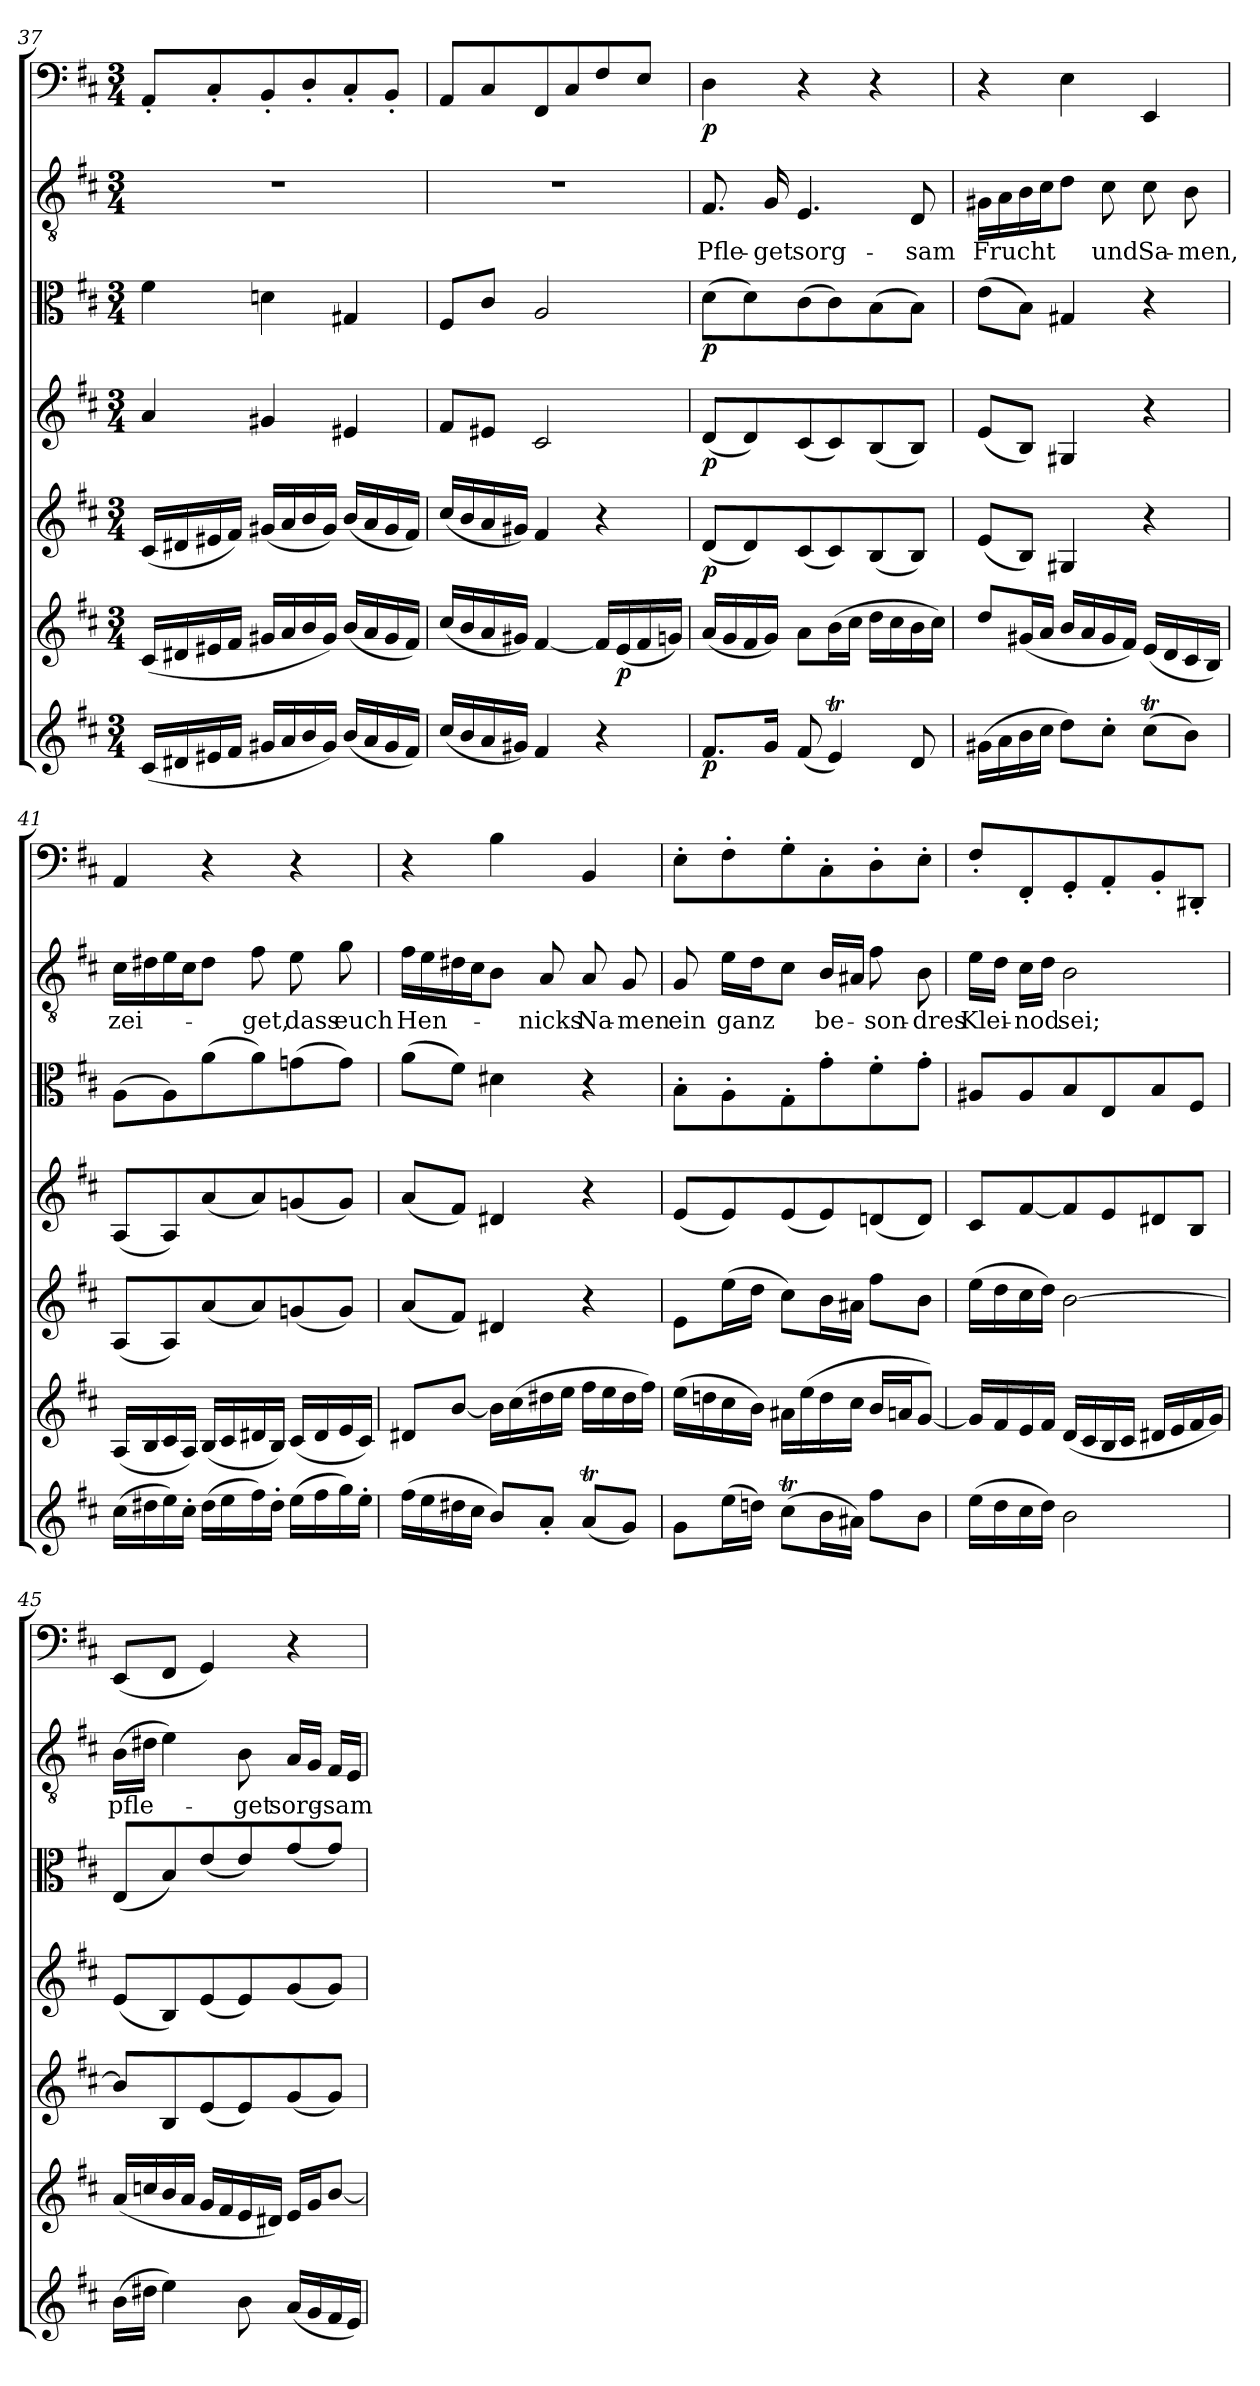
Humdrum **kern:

**kern	**dynam	**kern	**dynam	**kern	**dynam	**kern	**dynam	**kern	**dynam	**kern	**text	**kern	**dynam
*part7	*part7	*part6	*part6	*part5	*part5	*part4	*part4	*part3	*part3	*part2	*part2	*part1	*part1
*staff7	*staff7	*staff6	*staff6	*staff5	*staff5	*staff4	*staff4	*staff3	*staff3	*staff2	*staff2	*staff1	*staff1
*clefG2	*	*clefG2	*	*clefG2	*	*clefG2	*	*clefC3	*	*clefGv2	*	*clefF4	*
*k[f#c#]	*	*k[f#c#]	*	*k[f#c#]	*	*k[f#c#]	*	*k[f#c#]	*	*k[f#c#]	*	*k[f#c#]	*
*b:	*	*b:	*	*b:	*	*b:	*	*b:	*	*b:	*	*b:	*
*M3/4	*	*M3/4	*	*M3/4	*	*M3/4	*	*M3/4	*	*M3/4	*	*M3/4	*
=37	=37	=37	=37	=37	=37	=37	=37	=37	=37	=37	=37	=37	=37
(16c#/LL	.	(16c#/LL	.	(16c#/LL	.	4a/	.	4f#\	.	2.r	.	8AA'/L	.
16d#X/	.	16d#X/	.	16d#X/	.	.	.	.	.	.	.	.	.
16e#X/	.	16e#X/	.	16e#X/	.	.	.	.	.	.	.	8C#'/	.
16f#/JJ	.	16f#/JJ	.	16f#/JJ)	.	.	.	.	.	.	.	.	.
16g#X/LL	.	16g#X/LL	.	(16g#X/LL	.	4g#X/	.	4dn\	.	.	.	8BB'/	.
16a/	.	16a/	.	16a/	.	.	.	.	.	.	.	.	.
16b/	.	16b/	.	16b/	.	.	.	.	.	.	.	8D'/	.
16g#/JJ)	.	16g#/JJ)	.	16g#/JJ)	.	.	.	.	.	.	.	.	.
(16b/LL	.	(16b/LL	.	(16b/LL	.	4e#X/	.	4G#X/	.	.	.	8C#'/	.
16a/	.	16a/	.	16a/	.	.	.	.	.	.	.	.	.
16g#/	.	16g#/	.	16g#/	.	.	.	.	.	.	.	8BB'/J	.
16f#/JJ)	.	16f#/JJ)	.	16f#/JJ)	.	.	.	.	.	.	.	.	.
=38	=38	=38	=38	=38	=38	=38	=38	=38	=38	=38	=38	=38	=38
(16cc#/LL	.	(16cc#/LL	.	(16cc#/LL	.	8f#/L	.	8F#/L	.	2.r	.	8AA/L	.
16b/	.	16b/	.	16b/	.	.	.	.	.	.	.	.	.
16a/	.	16a/	.	16a/	.	8e#X/J	.	8c#/J	.	.	.	8C#/	.
16g#X/JJ)	.	16g#X/JJ)	.	16g#X/JJ)	.	.	.	.	.	.	.	.	.
4f#/	.	[4f#/	.	4f#/	.	2c#/	.	2A/	.	.	.	8FF#/	.
.	.	.	.	.	.	.	.	.	.	.	.	8C#/	.
4r	.	16f#/LL]	.	4r	.	.	.	.	.	.	.	8F#/	.
.	.	(16e/	p	.	.	.	.	.	.	.	.	.	.
.	.	16f#/	.	.	.	.	.	.	.	.	.	8E/J	.
.	.	16gn/JJ)	.	.	.	.	.	.	.	.	.	.	.
=39	=39	=39	=39	=39	=39	=39	=39	=39	=39	=39	=39	=39	=39
8.f#/L	p	(16a/LL	.	(8d/L	p	(8d/L	p	(8d\L	p	8.F#/	Pfle-	4D\	p
.	.	16g/	.	.	.	.	.	.	.	.	.	.	.
.	.	16f#/	.	8d/)	.	8d/)	.	8d\)	.	.	.	.	.
16g/Jk	.	16g/JJ)	.	.	.	.	.	.	.	16G/	-get	.	.
(8f#/	.	8a\L	.	(8c#/	.	(8c#/	.	(8c#\	.	4.E/	sorg-	4r	.
4eT/)	.	(16b\L	.	8c#/)	.	8c#/)	.	8c#\)	.	.	.	.	.
.	.	16cc#\JJ	.	.	.	.	.	.	.	.	.	.	.
.	.	16dd\LL	.	(8B/	.	(8B/	.	(8B\	.	.	.	4r	.
.	.	16cc#\	.	.	.	.	.	.	.	.	.	.	.
8d/	.	16b\	.	8B/J)	.	8B/J)	.	8B\J)	.	8D/	-sam	.	.
.	.	16cc#\JJ)	.	.	.	.	.	.	.	.	.	.	.
=40	=40	=40	=40	=40	=40	=40	=40	=40	=40	=40	=40	=40	=40
(16g#X\LL	.	8dd/L	.	(8e/L	.	(8e/L	.	(8e\L	.	16G#X\LL	Frucht	4r	.
16a\	.	.	.	.	.	.	.	.	.	16A\	.	.	.
16b\	.	(16g#X/L	.	8B/J)	.	8B/J)	.	8B\J)	.	16B\	.	.	.
16cc#\JJ	.	16a/JJ	.	.	.	.	.	.	.	16c#\J	.	.	.
8dd\L)	.	16b/LL	.	4G#X/	.	4G#X/	.	4G#X/	.	8d\J	.	4E\	.
.	.	16a/	.	.	.	.	.	.	.	.	.	.	.
8cc#'\J	.	16g#/	.	.	.	.	.	.	.	8c#\	und	.	.
.	.	16f#/JJ)	.	.	.	.	.	.	.	.	.	.	.
(8cc#t\L	.	(16e/LL	.	4r	.	4r	.	4r	.	8c#\	Sa-	4EE/	.
.	.	16d/	.	.	.	.	.	.	.	.	.	.	.
8b\J)	.	16c#/	.	.	.	.	.	.	.	8B\	-men,	.	.
.	.	16B/JJ)	.	.	.	.	.	.	.	.	.	.	.
=41	=41	=41	=41	=41	=41	=41	=41	=41	=41	=41	=41	=41	=41
(16cc#\LL	.	(16A/LL	.	(8A/L	.	(8A/L	.	(8A\L	.	16c#\LL	zei-	4AA/	.
16dd#X\	.	16B/	.	.	.	.	.	.	.	16d#X\	.	.	.
16ee\)	.	16c#/	.	8A/)	.	8A/)	.	8A\)	.	16e\	.	.	.
16cc#'\JJ	.	16A/JJ)	.	.	.	.	.	.	.	16c#\J	.	.	.
(16dd#\LL	.	(16B/LL	.	(8a/	.	(8a/	.	(8a\	.	8d#\J	.	4r	.
16ee\	.	16c#/	.	.	.	.	.	.	.	.	.	.	.
16ff#\)	.	16d#X/	.	8a/)	.	8a/)	.	8a\)	.	8f#\	-get,	.	.
16dd#'\JJ	.	16B/JJ)	.	.	.	.	.	.	.	.	.	.	.
(16ee\LL	.	(16c#/LL	.	(8gn/	.	(8gn/	.	(8gn\	.	8e\	dass	4r	.
16ff#\	.	16d#/	.	.	.	.	.	.	.	.	.	.	.
16gg\)	.	16e/	.	8g/J)	.	8g/J)	.	8g\J)	.	8g\	euch	.	.
16ee'\JJ	.	16c#/JJ)	.	.	.	.	.	.	.	.	.	.	.
=42	=42	=42	=42	=42	=42	=42	=42	=42	=42	=42	=42	=42	=42
(16ff#\LL	.	8d#X/L	.	(8a/L	.	(8a/L	.	(8a\L	.	16f#\LL	Hen-	4r	.
16ee\	.	.	.	.	.	.	.	.	.	16e\	.	.	.
16dd#X\	.	[8b/J	.	8f#/J)	.	8f#/J)	.	8f#\J)	.	16d#X\	.	.	.
16cc#\JJ	.	.	.	.	.	.	.	.	.	16c#\J	.	.	.
8b/L)	.	16b\LL]	.	4d#X/	.	4d#X/	.	4d#X\	.	8B\J	.	4B\	.
.	.	(16cc#\	.	.	.	.	.	.	.	.	.	.	.
8a'/J	.	16dd#X\	.	.	.	.	.	.	.	8A/	-nicks	.	.
.	.	16ee\JJ	.	.	.	.	.	.	.	.	.	.	.
(8aT/L	.	16ff#\LL	.	4r	.	4r	.	4r	.	8A/	Na-	4BB/	.
.	.	16ee\	.	.	.	.	.	.	.	.	.	.	.
8g/J)	.	16dd#\	.	.	.	.	.	.	.	8G/	-men	.	.
.	.	16ff#\JJ)	.	.	.	.	.	.	.	.	.	.	.
=43	=43	=43	=43	=43	=43	=43	=43	=43	=43	=43	=43	=43	=43
8g\L	.	(16ee\LL	.	8e\L	.	(8e/L	.	8B'\L	.	8G/	ein	8E'\L	.
.	.	16ddn\	.	.	.	.	.	.	.	.	.	.	.
(16ee\L	.	16cc#\	.	(16ee\L	.	8e/)	.	8A'\	.	16e\LL	ganz	8F#'\	.
16ddn\JJ)	.	16b\JJ)	.	16dd\JJ	.	.	.	.	.	16d\J	.	.	.
(8cc#t\L	.	16a#X\LL	.	8cc#\L)	.	(8e/	.	8G'\	.	8c#\J	.	8G'\	.
.	.	(16ee\	.	.	.	.	.	.	.	.	.	.	.
16b\L	.	16dd\	.	16b\L	.	8e/)	.	8g'\	.	16B/LL	be-	8C#'\	.
16a#X\JJ)	.	16cc#\JJ	.	16a#X\JJ	.	.	.	.	.	16A#X/JJ	.	.	.
8ff#\L	.	16b/LL	.	8ff#\L	.	(8dn/	.	8f#'\	.	8f#\	-son-	8D'\	.
.	.	16an/J	.	.	.	.	.	.	.	.	.	.	.
8b\J	.	[8g/J)	.	8b\J	.	8d/J)	.	8g'\J	.	8B\	-dres	8E'\J	.
=44	=44	=44	=44	=44	=44	=44	=44	=44	=44	=44	=44	=44	=44
(16ee\LL	.	16g/LL]	.	(16ee\LL	.	8c#/L	.	8A#X/L	.	16e\LL	Klei-	8F#'/L	.
16dd\	.	16f#/	.	16dd\	.	.	.	.	.	16d\JJ	.	.	.
16cc#\	.	16e/	.	16cc#\	.	[8f#/	.	8A#/	.	16c#\LL	-nod	8FF#'/	.
16dd\JJ)	.	16f#/JJ	.	16dd\JJ)	.	.	.	.	.	16d\JJ	.	.	.
2b\	.	(16d/LL	.	[2b\	.	8f#/]	.	8B/	.	2B\	sei;	8GG'/	.
.	.	16c#/	.	.	.	.	.	.	.	.	.	.	.
.	.	16B/	.	.	.	8e/	.	8E/	.	.	.	8AA'/	.
.	.	16c#/JJ	.	.	.	.	.	.	.	.	.	.	.
.	.	16d#X/LL	.	.	.	8d#X/	.	8B/	.	.	.	8BB'/	.
.	.	16e/	.	.	.	.	.	.	.	.	.	.	.
.	.	16f#/	.	.	.	8B/J	.	8F#/J	.	.	.	8DD#X'/J	.
.	.	16g/JJ)	.	.	.	.	.	.	.	.	.	.	.
=45	=45	=45	=45	=45	=45	=45	=45	=45	=45	=45	=45	=45	=45
(16b\LL	.	(16a/LL	.	8b/L]	.	(8e/L	.	(8E/L	.	(16B\LL	pfle-	(8EE/L	.
16dd#X\JJ	.	16ccn/	.	.	.	.	.	.	.	16d#X\JJ	.	.	.
4ee\)	.	16b/	.	8B/	.	8B/)	.	8B/)	.	4e\)	.	8FF#/J	.
.	.	16a/JJ	.	.	.	.	.	.	.	.	.	.	.
.	.	16g/LL	.	(8e/	.	(8e/	.	(8e/	.	.	.	4GG/)	.
.	.	16f#/	.	.	.	.	.	.	.	.	.	.	.
8b\	.	16e/	.	8e/)	.	8e/)	.	8e/)	.	8B\	-get	.	.
.	.	16d#X/JJ)	.	.	.	.	.	.	.	.	.	.	.
(16a/LL	.	16e/LL	.	(8g/	.	(8g/	.	(8g/	.	16A/LL	sorg-	4r	.
16g/	.	16g/J	.	.	.	.	.	.	.	16G/JJ	.	.	.
16f#/	.	[8b/J	.	8g/J)	.	8g/J)	.	8g/J)	.	16F#/LL	-sam	.	.
16e/JJ)	.	.	.	.	.	.	.	.	.	16E/JJ	.	.	.
=	=	=	=	=	=	=	=	=	=	=	=	=	=
*-	*-	*-	*-	*-	*-	*-	*-	*-	*-	*-	*-	*-	*-
